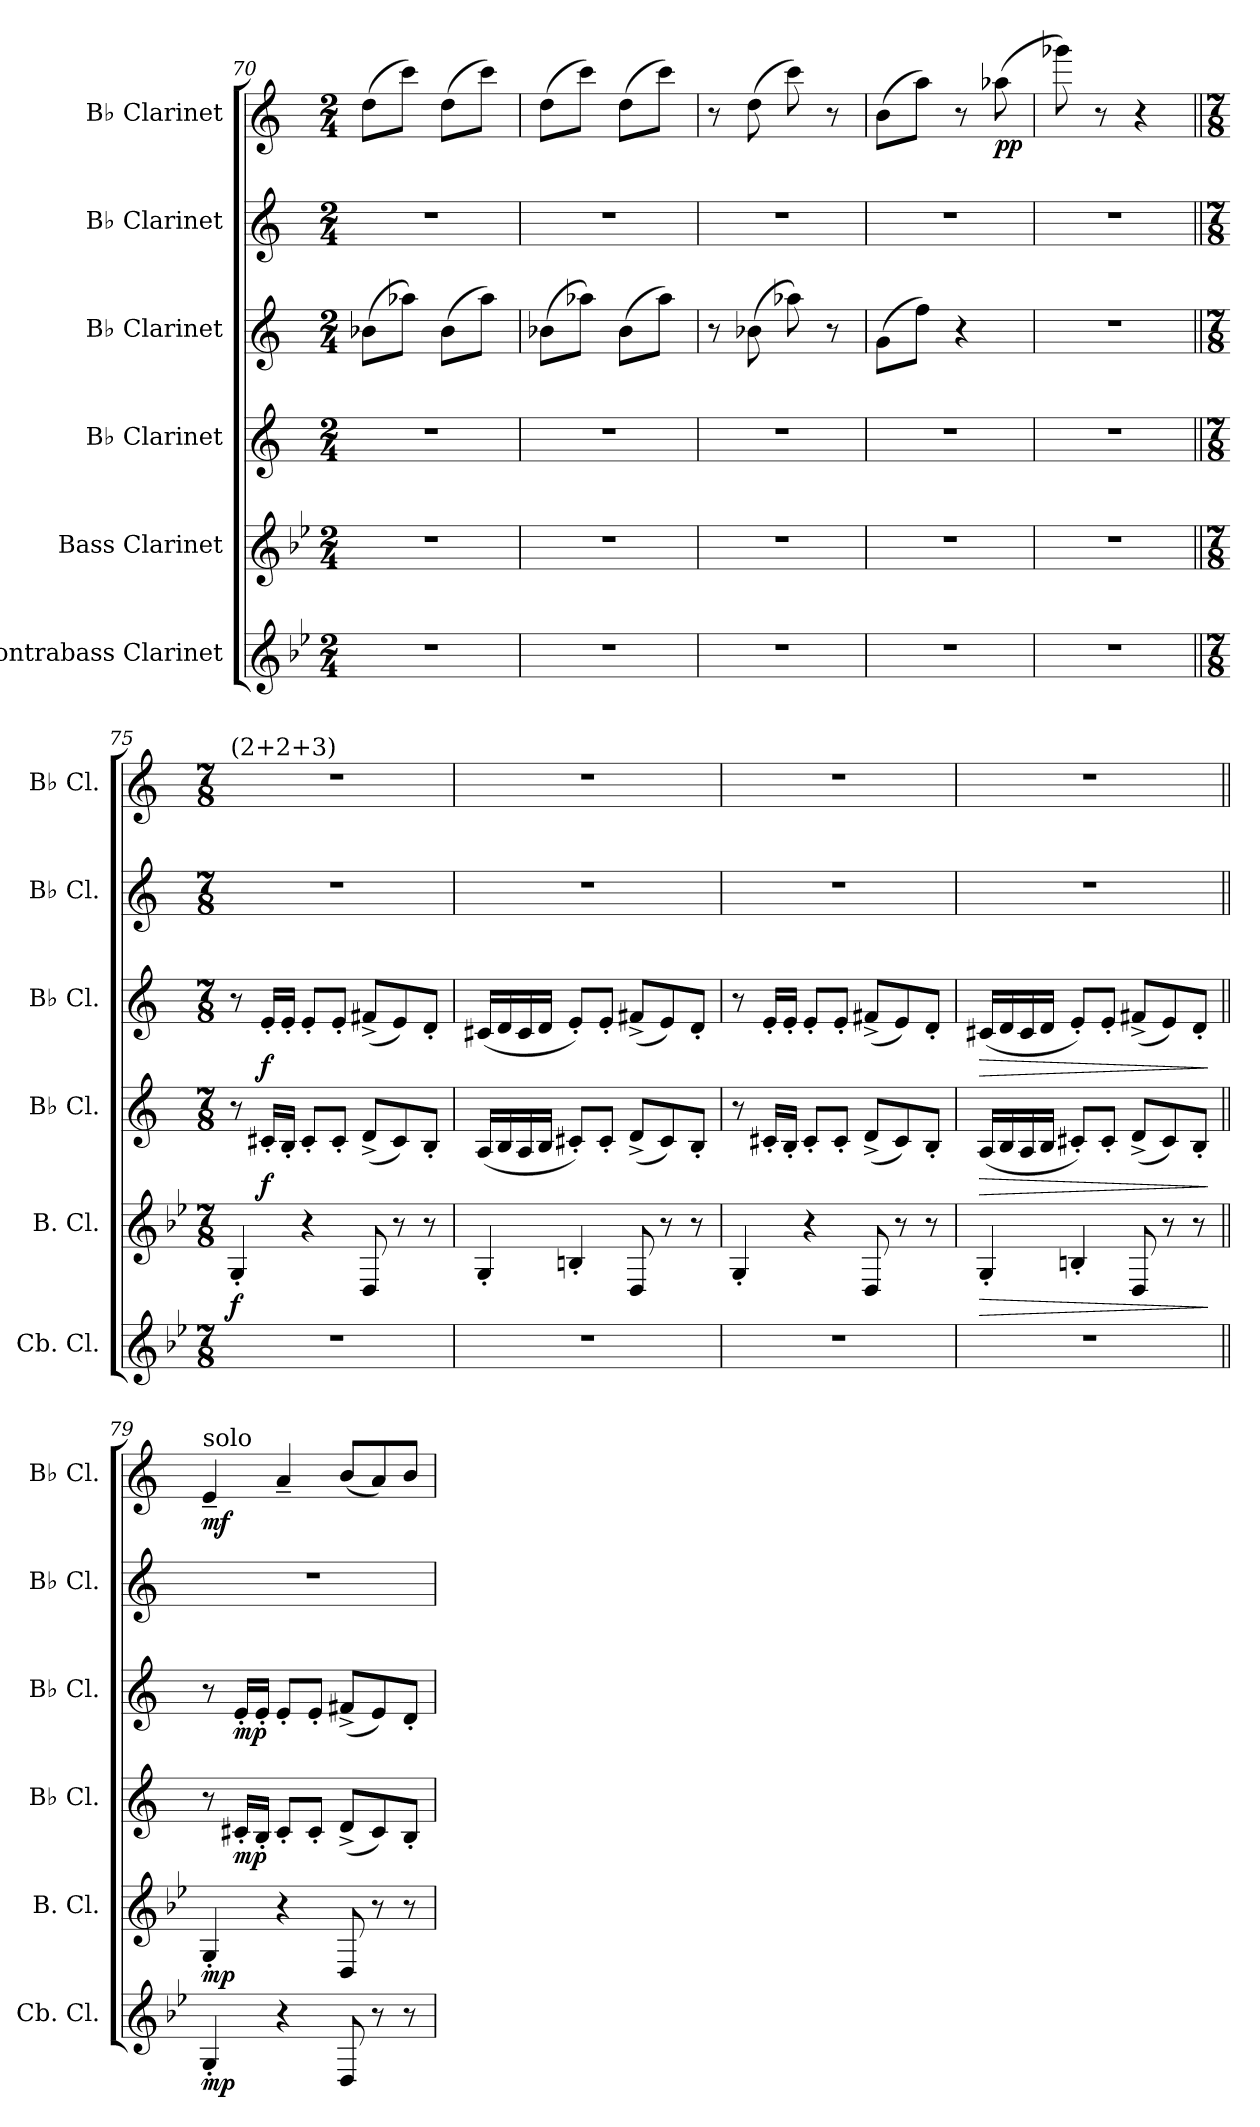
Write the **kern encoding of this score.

**kern	**dynam	**kern	**dynam	**kern	**dynam	**kern	**dynam	**kern	**kern	**dynam
*part6	*part6	*part5	*part5	*part4	*part4	*part3	*part3	*part2	*part1	*part1
*staff6	*staff6	*staff5	*staff5	*staff4	*staff4	*staff3	*staff3	*staff2	*staff1	*staff1
*I"Contrabass Clarinet	*	*I"Bass Clarinet	*	*I"B♭ Clarinet	*	*I"B♭ Clarinet	*	*I"B♭ Clarinet	*I"B♭ Clarinet	*
*I'Cb. Cl.	*	*I'B. Cl.	*	*I'B♭ Cl.	*	*I'B♭ Cl.	*	*I'B♭ Cl.	*I'B♭ Cl.	*
!!LO:PB:g=z
*clefG2	*	*clefG2	*	*clefG2	*	*clefG2	*	*clefG2	*clefG2	*
*ITrd15c26	*	*ITrd8c14	*	*ITrd1c2	*	*ITrd1c2	*	*ITrd1c2	*ITrd1c2	*
*k[b-e-]	*	*k[b-e-]	*	*k[b-e-]	*	*k[b-e-]	*	*k[b-e-]	*k[b-e-]	*
*M2/4	*	*M2/4	*	*M2/4	*	*M2/4	*	*M2/4	*M2/4	*
=70	=70	=70	=70	=70	=70	=70	=70	=70	=70	=70
2r	.	2r	.	2r	.	(>8a-X\L	.	2r	(>8cc\L	.
.	.	.	.	.	.	8gg-X\J)	.	.	8bb-\J)	.
.	.	.	.	.	.	(>8a-\L	.	.	(>8cc\L	.
.	.	.	.	.	.	8gg-\J)	.	.	8bb-\J)	.
=71	=71	=71	=71	=71	=71	=71	=71	=71	=71	=71
2r	.	2r	.	2r	.	(>8a-X\L	.	2r	(>8cc\L	.
.	.	.	.	.	.	8gg-X\J)	.	.	8bb-\J)	.
.	.	.	.	.	.	(>8a-\L	.	.	(>8cc\L	.
.	.	.	.	.	.	8gg-\J)	.	.	8bb-\J)	.
!!LO:LB:g=z
=72	=72	=72	=72	=72	=72	=72	=72	=72	=72	=72
2r	.	2r	.	2r	.	8r	.	2r	8r	.
.	.	.	.	.	.	(>8a-X\	.	.	(>8cc\	.
.	.	.	.	.	.	8gg-X\)	.	.	8bb-\)	.
.	.	.	.	.	.	8r	.	.	8r	.
=73	=73	=73	=73	=73	=73	=73	=73	=73	=73	=73
2r	.	2r	.	2r	.	(>8f\L	.	2r	(>8a\L	.
.	.	.	.	.	.	8ee-\J)	.	.	8gg\J)	.
.	.	.	.	.	.	4r	.	.	8r	.
!	!	!	!	!	!	!	!	!	!	!LO:DY:b
.	.	.	.	.	.	.	.	.	(>8gg-X\	pp
=74	=74	=74	=74	=74	=74	=74	=74	=74	=74	=74
2r	.	2r	.	2r	.	2r	.	2r	8fff-X\)	.
.	.	.	.	.	.	.	.	.	8r	.
.	.	.	.	.	.	.	.	.	4r	.
=75||	=75||	=75||	=75||	=75||	=75||	=75||	=75||	=75||	=75||	=75||
*M7/8	*	*M7/8	*	*M7/8	*	*M7/8	*	*M7/8	*M7/8	*
!	!	!	!	!	!	!	!	!	!LO:TX:t=(2+2+3)	!
!	!	!	!LO:DY:b	!	!	!	!	!	!	!
2..r	.	4GG'/	f	8r	.	8r	.	2..r	2..r	.
!	!	!	!	!	!LO:DY:b	!	!LO:DY:b	!	!	!
.	.	.	.	16Bn'/LL	f	16d'/LL	f	.	.	.
.	.	.	.	16A'/JJ	.	16d'/JJ	.	.	.	.
.	.	4r	.	8B'/L	.	8d'/L	.	.	.	.
.	.	.	.	8B'/J	.	8d'/J	.	.	.	.
.	.	8DD/	.	(<8c^/L	.	(<8en^/L	.	.	.	.
.	.	8r	.	8B/)	.	8d/)	.	.	.	.
.	.	8r	.	8A'/J	.	8c'/J	.	.	.	.
=76	=76	=76	=76	=76	=76	=76	=76	=76	=76	=76
2..r	.	4GG'/	.	(<16G/LL	.	(<16Bn/LL	.	2..r	2..r	.
.	.	.	.	16A/	.	16c/	.	.	.	.
.	.	.	.	16G/	.	16B/	.	.	.	.
.	.	.	.	16A/JJ	.	16c/JJ	.	.	.	.
.	.	4BBn'/	.	8Bn'/L)	.	8d'/L)	.	.	.	.
.	.	.	.	8B'/J	.	8d'/J	.	.	.	.
.	.	8DD/	.	(<8c^/L	.	(<8en^/L	.	.	.	.
.	.	8r	.	8B/)	.	8d/)	.	.	.	.
.	.	8r	.	8A'/J	.	8c'/J	.	.	.	.
!!LO:PB:g=z
=77	=77	=77	=77	=77	=77	=77	=77	=77	=77	=77
2..r	.	4GG'/	.	8r	.	8r	.	2..r	2..r	.
.	.	.	.	16Bn'/LL	.	16d'/LL	.	.	.	.
.	.	.	.	16A'/JJ	.	16d'/JJ	.	.	.	.
.	.	4r	.	8B'/L	.	8d'/L	.	.	.	.
.	.	.	.	8B'/J	.	8d'/J	.	.	.	.
.	.	8DD/	.	(<8c^/L	.	(<8en^/L	.	.	.	.
.	.	8r	.	8B/)	.	8d/)	.	.	.	.
.	.	8r	.	8A'/J	.	8c'/J	.	.	.	.
=78	=78	=78	=78	=78	=78	=78	=78	=78	=78	=78
!	!	!	!LO:HP:b	!	!LO:HP:b	!	!LO:HP:b	!	!	!
2..r	.	4GG'/	>	(<16G/LL	>	(<16Bn/LL	>	2..r	2..r	.
.	.	.	.	16A/	.	16c/	.	.	.	.
.	.	.	.	16G/	.	16B/	.	.	.	.
.	.	.	.	16A/JJ	.	16c/JJ	.	.	.	.
.	.	4BBn'/	.	8Bn'/L)	.	8d'/L)	.	.	.	.
.	.	.	.	8B'/J	.	8d'/J	.	.	.	.
.	.	8DD/	.	(<8c^/L	.	(<8en^/L	.	.	.	.
.	.	8r	.	8B/)	.	8d/)	.	.	.	.
.	.	8r	.	8A'/J	.	8c'/J	.	.	.	.
.	.	.	]	.	]	.	]	.	.	.
=79||	=79||	=79||	=79||	=79||	=79||	=79||	=79||	=79||	=79||	=79||
!	!	!	!	!	!	!	!	!	!LO:TX:a:t=solo	!
!	!LO:DY:b	!	!LO:DY:b	!	!	!	!	!	!	!LO:DY:b
4GGG'/	mp	4GG'/	mp	8r	.	8r	.	2..r	4d~/	mf
!	!	!	!	!	!LO:DY:b	!	!LO:DY:b	!	!	!
.	.	.	.	16Bn'/LL	mp	16d'/LL	mp	.	.	.
.	.	.	.	16A'/JJ	.	16d'/JJ	.	.	.	.
4r	.	4r	.	8B'/L	.	8d'/L	.	.	4g~/	.
.	.	.	.	8B'/J	.	8d'/J	.	.	.	.
8DDD/	.	8DD/	.	(<8c^/L	.	(<8en^/L	.	.	(<8a/L	.
8r	.	8r	.	8B/)	.	8d/)	.	.	8g/)	.
8r	.	8r	.	8A'/J	.	8c'/J	.	.	8a/J	.
=	=	=	=	=	=	=	=	=	=	=
*-	*-	*-	*-	*-	*-	*-	*-	*-	*-	*-
